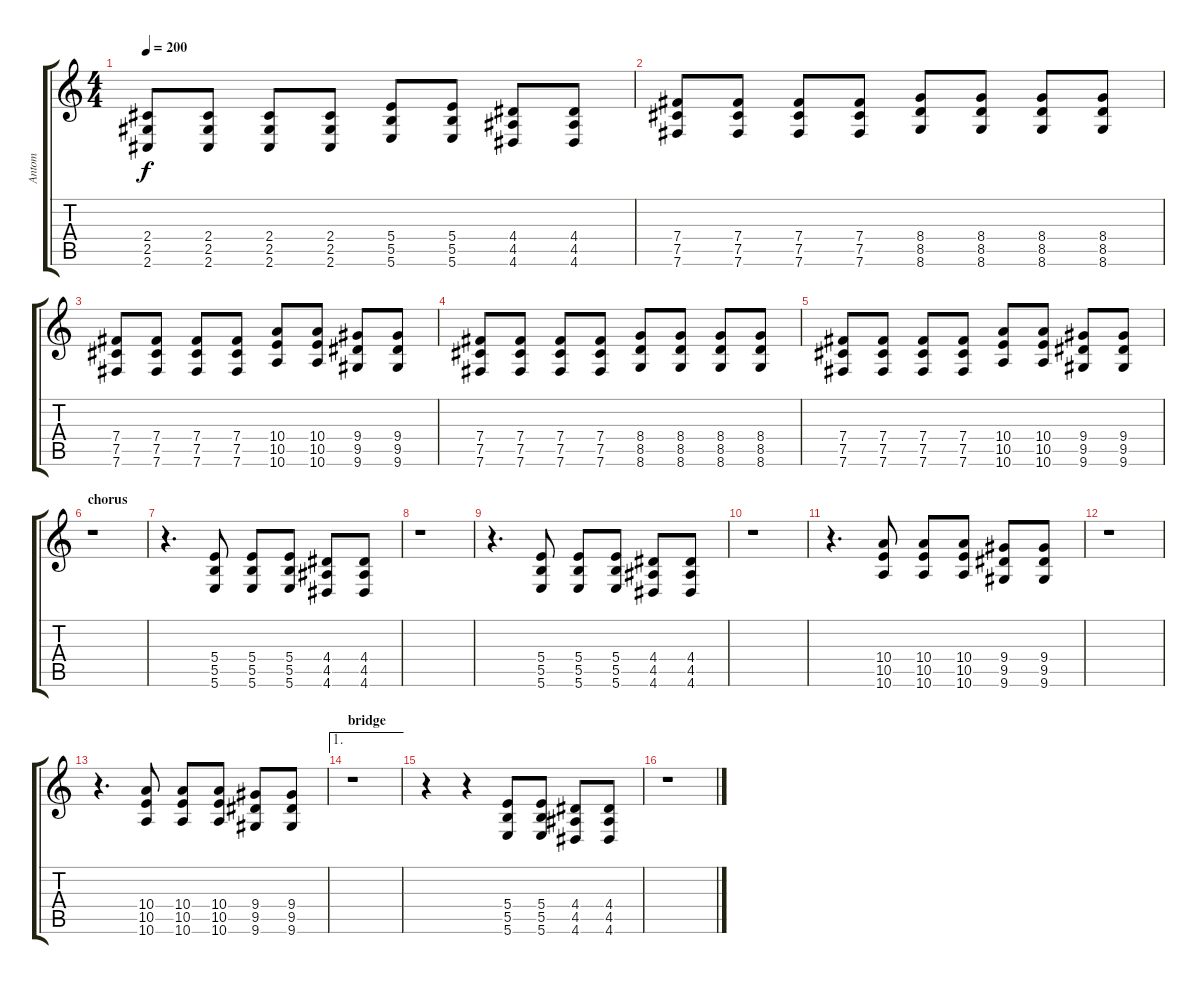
\track ("Antom" "Antom") {instrument distortionguitar}
\staff {score tabs}
\tuning (Db4 Ab3 E3 B2 Gb2 B1) {hide}
\ts (4 4)
\tempo 200
\clef g2
\ks c
(2.4 2.5 2.6).8{dy f} (2.4 2.5 2.6).8 (2.4 2.5 2.6).8 (2.4 2.5 2.6).8 (5.4 5.5 5.6).8 (5.4 5.5 5.6).8 (4.4 4.5 4.6).8 (4.4 4.5 4.6).8 |
(7.4 7.5 7.6).8 (7.4 7.5 7.6).8 (7.4 7.5 7.6).8 (7.4 7.5 7.6).8 (8.4 8.5 8.6).8 (8.4 8.5 8.6).8 (8.4 8.5 8.6).8 (8.4 8.5 8.6).8 |
(7.4 7.5 7.6).8 (7.4 7.5 7.6).8 (7.4 7.5 7.6).8 (7.4 7.5 7.6).8 (10.4 10.5 10.6).8 (10.4 10.5 10.6).8 (9.4 9.5 9.6).8 (9.4 9.5 9.6).8 |
(7.4 7.5 7.6).8 (7.4 7.5 7.6).8 (7.4 7.5 7.6).8 (7.4 7.5 7.6).8 (8.4 8.5 8.6).8 (8.4 8.5 8.6).8 (8.4 8.5 8.6).8 (8.4 8.5 8.6).8 |
(7.4 7.5 7.6).8 (7.4 7.5 7.6).8 (7.4 7.5 7.6).8 (7.4 7.5 7.6).8 (10.4 10.5 10.6).8 (10.4 10.5 10.6).8 (9.4 9.5 9.6).8 (9.4 9.5 9.6).8 |
\section ("" "chorus")
r.1 |
r.4{d} (5.4 5.5 5.6).8 (5.4 5.5 5.6).8 (5.4 5.5 5.6).8 (4.4 4.5 4.6).8 (4.4 4.5 4.6).8 |
r.1 |
r.4{d} (5.4 5.5 5.6).8 (5.4 5.5 5.6).8 (5.4 5.5 5.6).8 (4.4 4.5 4.6).8 (4.4 4.5 4.6).8 |
r.1 |
r.4{d} (10.4 10.5 10.6).8 (10.4 10.5 10.6).8 (10.4 10.5 10.6).8 (9.4 9.5 9.6).8 (9.4 9.5 9.6).8 |
r.1 |
r.4{d} (10.4 10.5 10.6).8 (10.4 10.5 10.6).8 (10.4 10.5 10.6).8 (9.4 9.5 9.6).8 (9.4 9.5 9.6).8 |
\ae 1
\section ("" "bridge")
r.1 |
r.4 r.4 (5.4 5.5 5.6).8 (5.4 5.5 5.6).8 (4.4 4.5 4.6).8 (4.4 4.5 4.6).8 |
r.1
